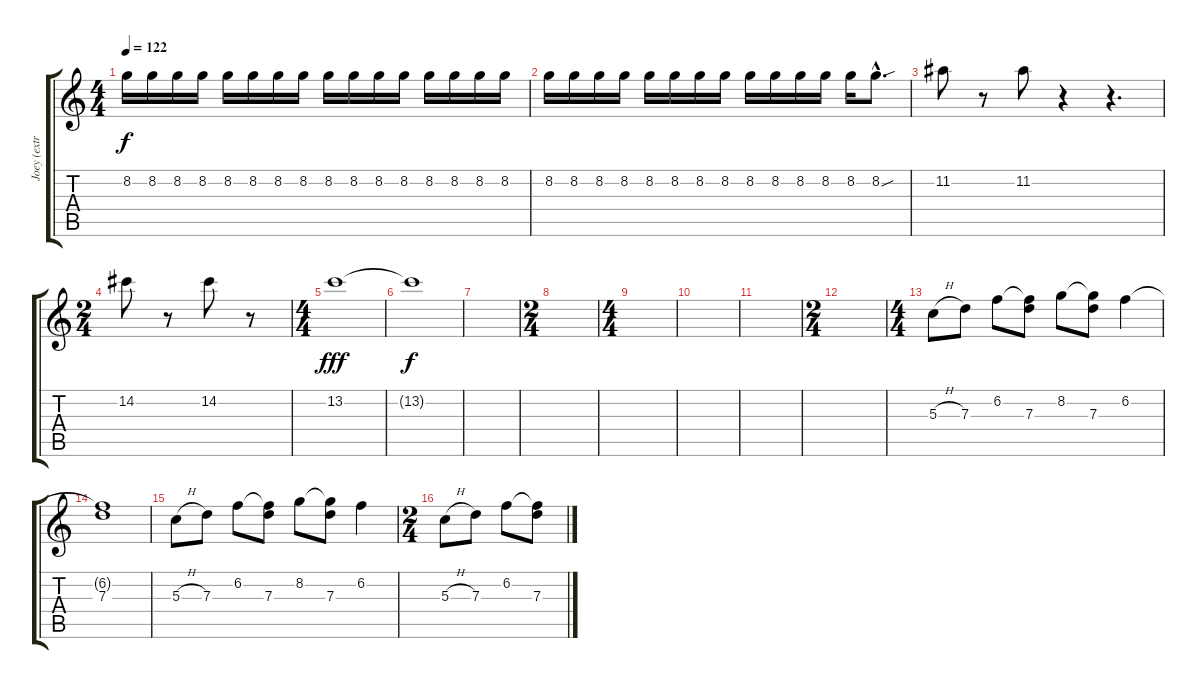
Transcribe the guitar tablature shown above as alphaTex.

\track ("Joey (extra guitar)" "Joey (extr") {instrument overdrivenguitar}
\staff {score tabs}
\tuning (E4 B3 G3 D3 A2 E2) {hide}
\ts (4 4)
\tempo 122
\clef g2
\ks c
8.2.16{dy f} 8.2.16 8.2.16 8.2.16 8.2.16 8.2.16 8.2.16 8.2.16 8.2.16 8.2.16 8.2.16 8.2.16 8.2.16 8.2.16 8.2.16 8.2.16 |
8.2.16 8.2.16 8.2.16 8.2.16 8.2.16 8.2.16 8.2.16 8.2.16 8.2.16 8.2.16 8.2.16 8.2.16 8.2.16 8.2{sou hac}.8{d} |
11.2.8 r.8 11.2.8 r.4 r.4{d} |
\ts (2 4)
14.2.8 r.8 14.2.8 r.8 |
\ts (4 4)
13.2.1{dy fff volume 0} |
13.2{t}.1{dy f} |
|
\ts (2 4)
|
\ts (4 4)
|
|
|
\ts (2 4)
|
\ts (4 4)
5.3{h}.8 7.3.8 6.2.8 (6.2{t} 7.3).8 8.2.8 (8.2{t} 7.3).8 6.2.4 |
(6.2{t} 7.3).1 |
5.3{h}.8 7.3.8 6.2.8 (6.2{t} 7.3).8 8.2.8 (8.2{t} 7.3).8 6.2.4 |
\ts (2 4)
5.3{h}.8 7.3.8 6.2.8 (6.2{t} 7.3).8
